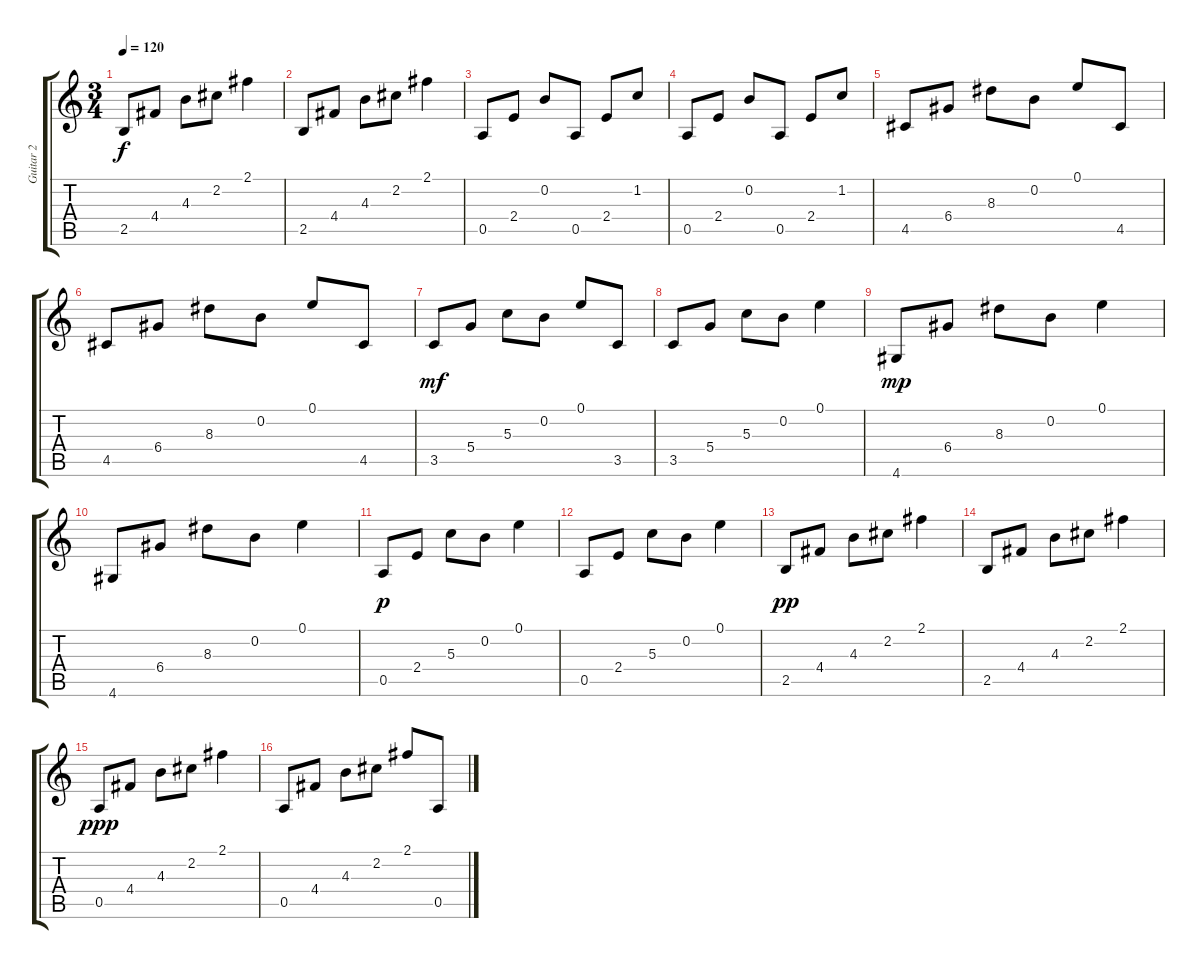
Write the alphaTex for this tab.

\track ("Guitar 2" "Guitar 2") {instrument acousticguitarsteel}
\staff {score tabs}
\tuning (E4 B3 G3 D3 A2 E2) {hide}
\ts (3 4)
\tempo 120
\clef g2
\ks c
2.5.8{dy f} 4.4.8 4.3.8 2.2.8 2.1.4 |
2.5.8 4.4.8 4.3.8 2.2.8 2.1.4 |
0.5.8 2.4.8 0.2.8 0.5.8 2.4.8 1.2.8 |
0.5.8 2.4.8 0.2.8 0.5.8 2.4.8 1.2.8 |
4.5.8 6.4.8 8.3.8 0.2.8 0.1.8 4.5.8 |
4.5.8 6.4.8 8.3.8 0.2.8 0.1.8 4.5.8 |
3.5.8{dy mf} 5.4.8 5.3.8 0.2.8 0.1.8 3.5.8 |
3.5.8 5.4.8 5.3.8 0.2.8 0.1.4 |
4.6.8{dy mp} 6.4.8 8.3.8 0.2.8 0.1.4 |
4.6.8 6.4.8 8.3.8 0.2.8 0.1.4 |
0.5.8{dy p} 2.4.8 5.3.8 0.2.8 0.1.4 |
0.5.8 2.4.8 5.3.8 0.2.8 0.1.4 |
2.5.8{dy pp} 4.4.8 4.3.8 2.2.8 2.1.4 |
2.5.8 4.4.8 4.3.8 2.2.8 2.1.4 |
0.5.8{dy ppp} 4.4.8 4.3.8 2.2.8 2.1.4 |
0.5.8 4.4.8 4.3.8 2.2.8 2.1.8 0.5.8
